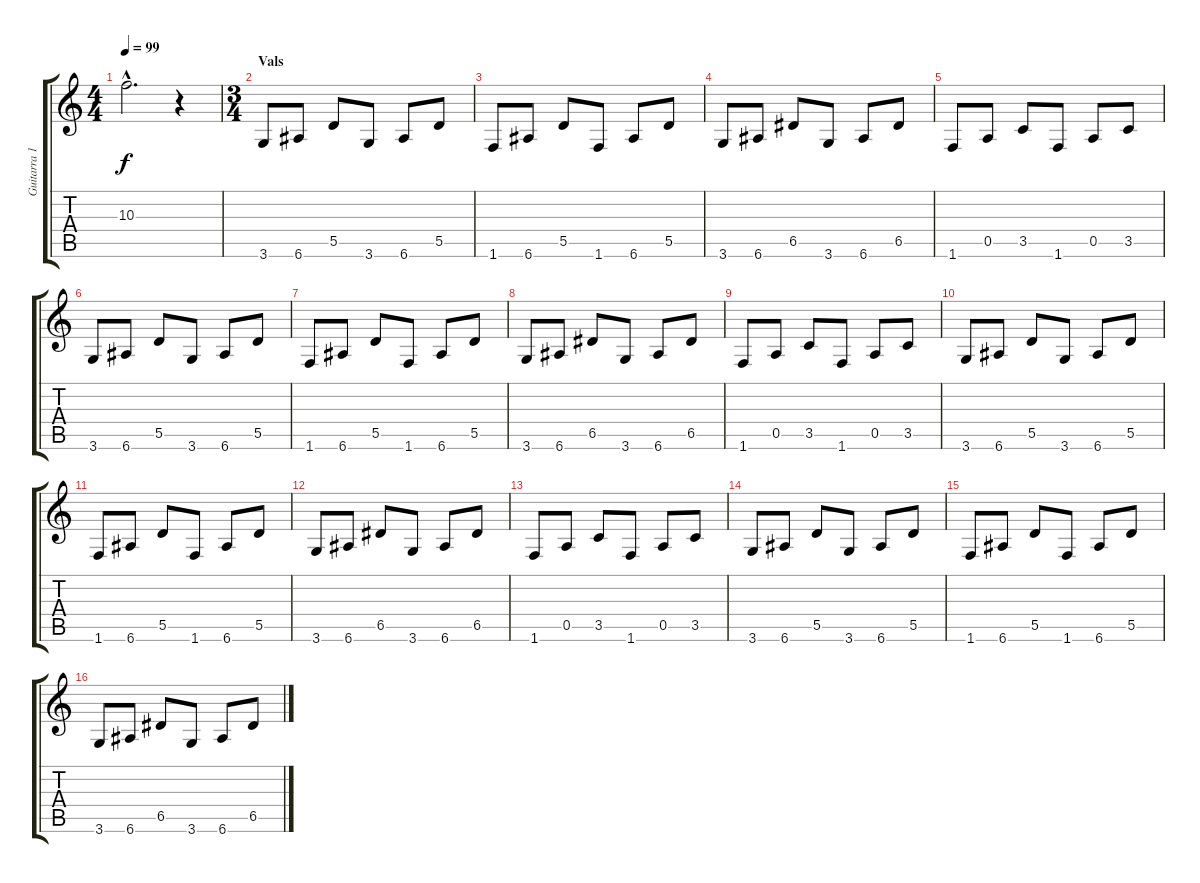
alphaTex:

\track ("Guitarra 1" "Guitarra 1") {instrument distortionguitar}
\staff {score tabs}
\tuning (E4 B3 G3 D3 A2 E2) {hide}
\ts (4 4)
\tempo 99
\clef g2
\ks c
10.3{hac}.2{d dy f} r.4 |
\ts (3 4)
\section ("" "Vals")
3.6.8{instrument electricguitarmuted} 6.6.8 5.5.8 3.6.8 6.6.8 5.5.8 |
1.6.8 6.6.8 5.5.8 1.6.8 6.6.8 5.5.8 |
3.6.8 6.6.8 6.5.8 3.6.8 6.6.8 6.5.8 |
1.6.8 0.5.8 3.5.8 1.6.8 0.5.8 3.5.8 |
3.6.8 6.6.8 5.5.8 3.6.8 6.6.8 5.5.8 |
1.6.8 6.6.8 5.5.8 1.6.8 6.6.8 5.5.8 |
3.6.8 6.6.8 6.5.8 3.6.8 6.6.8 6.5.8 |
1.6.8 0.5.8 3.5.8 1.6.8 0.5.8 3.5.8 |
3.6.8 6.6.8 5.5.8 3.6.8 6.6.8 5.5.8 |
1.6.8 6.6.8 5.5.8 1.6.8 6.6.8 5.5.8 |
3.6.8 6.6.8 6.5.8 3.6.8 6.6.8 6.5.8 |
1.6.8 0.5.8 3.5.8 1.6.8 0.5.8 3.5.8 |
3.6.8 6.6.8 5.5.8 3.6.8 6.6.8 5.5.8 |
1.6.8 6.6.8 5.5.8 1.6.8 6.6.8 5.5.8 |
3.6.8 6.6.8 6.5.8 3.6.8 6.6.8 6.5.8
